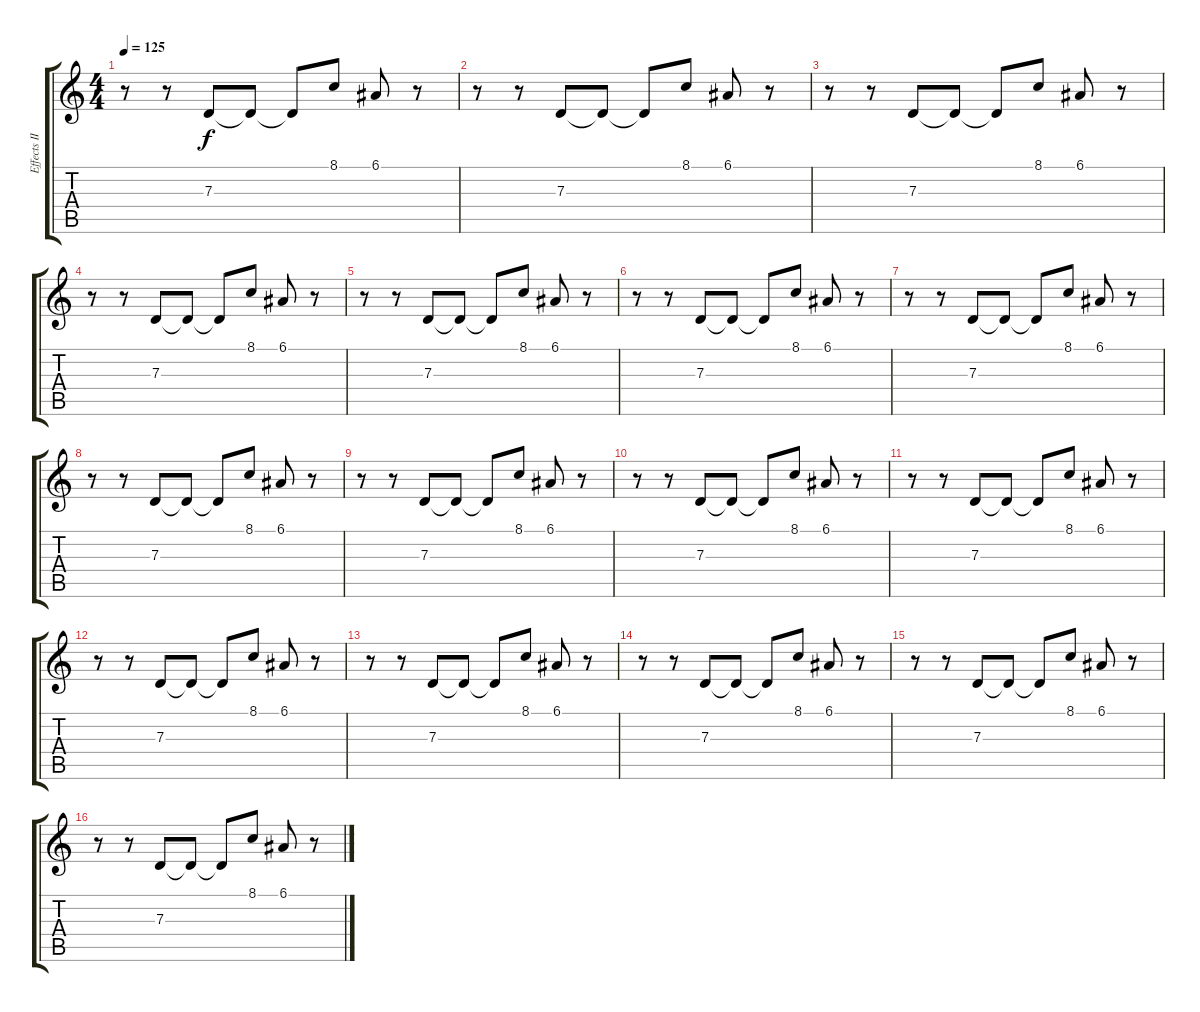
\track ("Effects II" "Effects II") {instrument pad5bowed}
\staff {score tabs}
\tuning (E4 B3 G3 D3 A2 E2) {hide}
\ts (4 4)
\tempo 125
\clef g2
\ks c
r.8{dy f} r.8 7.3.8 7.3{t}.8 7.3{t}.8 8.1.8 6.1.8 r.8 |
r.8 r.8 7.3.8 7.3{t}.8 7.3{t}.8 8.1.8 6.1.8 r.8 |
r.8 r.8 7.3.8 7.3{t}.8 7.3{t}.8 8.1.8 6.1.8 r.8 |
r.8 r.8 7.3.8 7.3{t}.8 7.3{t}.8 8.1.8 6.1.8 r.8 |
r.8 r.8 7.3.8 7.3{t}.8 7.3{t}.8 8.1.8 6.1.8 r.8 |
r.8 r.8 7.3.8 7.3{t}.8 7.3{t}.8 8.1.8 6.1.8 r.8 |
r.8 r.8 7.3.8 7.3{t}.8 7.3{t}.8 8.1.8 6.1.8 r.8 |
r.8 r.8 7.3.8 7.3{t}.8 7.3{t}.8 8.1.8 6.1.8 r.8 |
r.8 r.8 7.3.8 7.3{t}.8 7.3{t}.8 8.1.8 6.1.8 r.8 |
r.8 r.8 7.3.8 7.3{t}.8 7.3{t}.8 8.1.8 6.1.8 r.8 |
r.8 r.8 7.3.8 7.3{t}.8 7.3{t}.8 8.1.8 6.1.8 r.8 |
r.8 r.8 7.3.8 7.3{t}.8 7.3{t}.8 8.1.8 6.1.8 r.8 |
r.8 r.8 7.3.8 7.3{t}.8 7.3{t}.8 8.1.8 6.1.8 r.8 |
r.8 r.8 7.3.8 7.3{t}.8 7.3{t}.8 8.1.8 6.1.8 r.8 |
r.8 r.8 7.3.8 7.3{t}.8 7.3{t}.8 8.1.8 6.1.8 r.8 |
r.8 r.8 7.3.8 7.3{t}.8 7.3{t}.8 8.1.8 6.1.8 r.8
